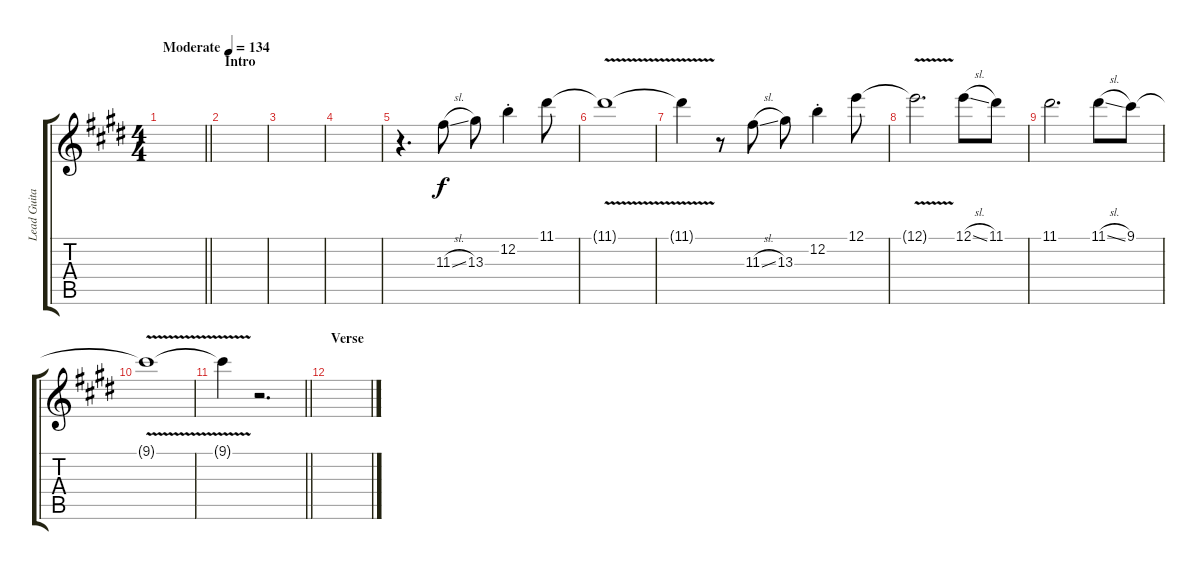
\track ("Lead Guitar" "Lead Guita") {instrument overdrivenguitar}
\staff {score tabs}
\tuning (E4 B3 G3 D3 A2 E2) {hide}
\ts (4 4)
\tempo (134 "Moderate")
\clef g2
\barLineRight lightlight
\ks e
|
\section ("" "Intro")
|
|
|
r.4{d} 11.3{sl}.8 13.3.8 12.2{st}.4 11.1.8 |
11.1{v t}.1 |
11.1{t}.4 r.8 11.3{sl}.8 13.3.8 12.2{st}.4 12.1.8 |
12.1{v t}.2{d} 12.1{sl}.8 11.1.8 |
11.1.2{d} 11.1{sl}.8 9.1.8 |
9.1{v t}.1 |
\barLineRight lightlight
9.1{t}.4 r.2{d} |
\section ("" "Verse")
